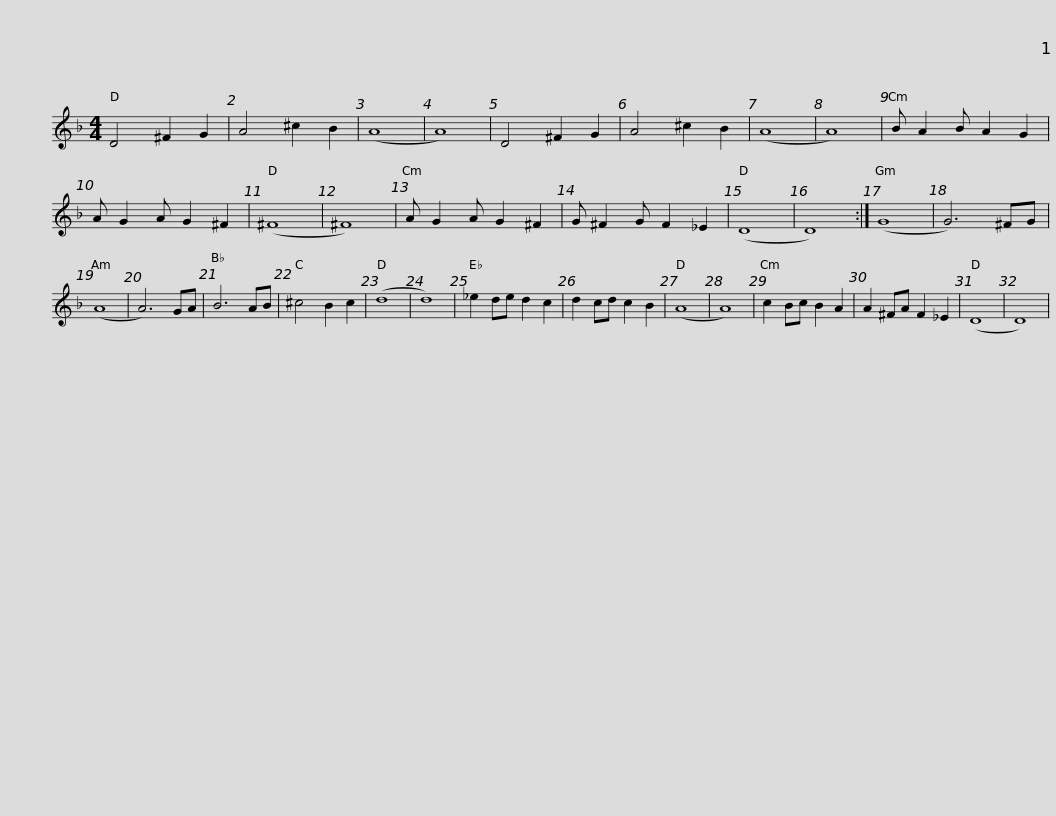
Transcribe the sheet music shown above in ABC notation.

X:1
L:1/8
M:4/4
I:linebreak $
K:Dmin
V:1 treble
V:1
 D4 ^F2 G2 | A4 ^c2 B2 | (A8 | A8) | D4 ^F2 G2 | %5
 A4 ^c2 B2 | (A8 | A8) | B A2 B A2 G2 | A G2 A G2 ^F2 | %10
 (^F8 | ^F8) |$ A G2 A G2 ^F2 | G ^F2 G F2 _E2 | (D8 | %15
 D8) :| (G8 | G6) ^FG | (A8 | A6) GA | %20
 B6 AB | ^c4 B2 c2 | (d8 |$ d8) | _e2 de d2 c2 | %25
 d2 cd c2 B2 | (A8 | A8) | c2 Bc B2 A2 | A2 ^FA F2 _E2 | %30
 (D8 | D8) | %32
